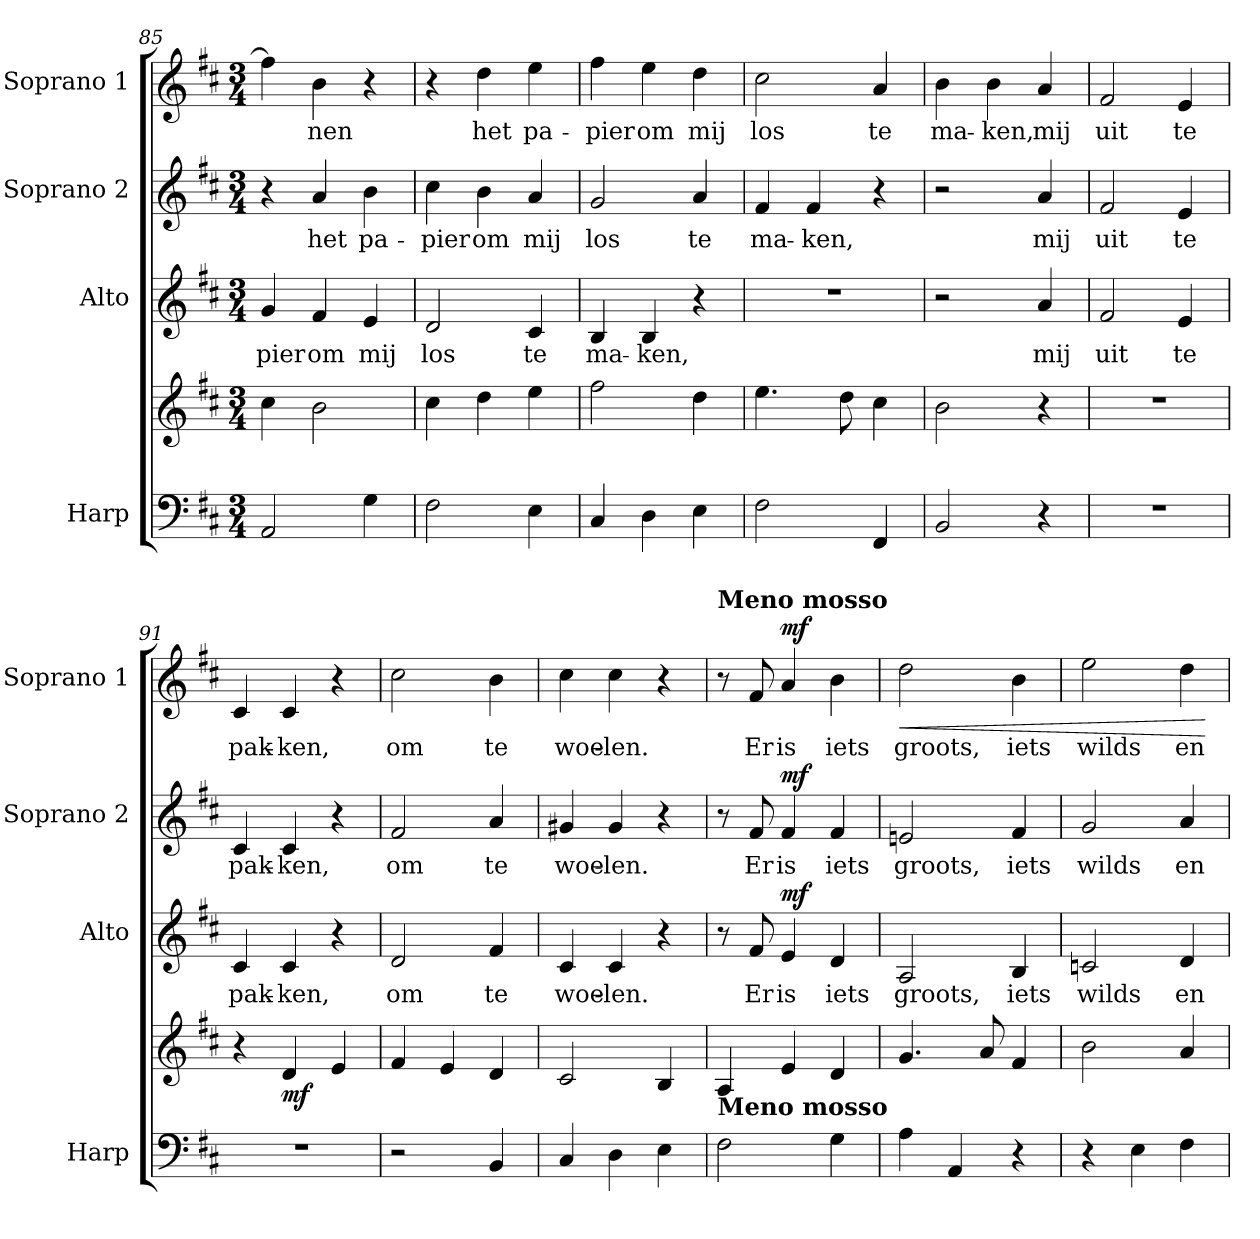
**kern	**kern	**dynam	**kern	**text	**dynam	**kern	**text	**dynam	**kern	**text	**dynam
*part4	*part4	*part4	*part3	*part3	*part3	*part2	*part2	*part2	*part1	*part1	*part1
*staff5	*staff4	*staff4/5	*staff3	*staff3	*staff3	*staff2	*staff2	*staff2	*staff1	*staff1	*staff1
*I"Harp	*	*	*I"Alto	*	*	*I"Soprano 2	*	*	*I"Soprano 1	*	*
*I'Harp	*	*	*I'Alto	*	*	*I'Soprano 2	*	*	*I'Soprano 1	*	*
*clefF4	*clefG2	*	*clefG2	*	*	*clefG2	*	*	*clefG2	*	*
*k[f#c#]	*k[f#c#]	*	*k[f#c#]	*	*	*k[f#c#]	*	*	*k[f#c#]	*	*
*D:	*D:	*	*D:	*	*	*D:	*	*	*D:	*	*
*M3/4	*M3/4	*	*M3/4	*	*	*M3/4	*	*	*M3/4	*	*
=85	=85	=85	=85	=85	=85	=85	=85	=85	=85	=85	=85
!	!	!	!	!LO:LY:b	!	!	!	!	!	!	!
2AA	4cc#	.	4g	-pier	.	4r	.	.	4ff#\]	.	.
!	!	!	!	!LO:LY:b	!	!	!LO:LY:b	!	!	!LO:LY:b	!
.	2b	.	4f#	om	.	4a	het	.	4b\	-nen	.
!	!	!	!	!LO:LY:b	!	!	!LO:LY:b	!	!	!	!
4G	.	.	4e	mij	.	4b	pa-	.	4r	.	.
=86	=86	=86	=86	=86	=86	=86	=86	=86	=86	=86	=86
!	!	!	!	!LO:LY:b	!	!	!LO:LY:b	!	!	!	!
2F#	4cc#	.	2d	los	.	4cc#	-pier	.	4r	.	.
!	!	!	!	!	!	!	!LO:LY:b	!	!	!LO:LY:b	!
.	4dd	.	.	.	.	4b	om	.	4dd\	het	.
!	!	!	!	!LO:LY:b	!	!	!LO:LY:b	!	!	!LO:LY:b	!
4E	4ee	.	4c#	te	.	4a	mij	.	4ee\	pa-	.
!!LO:LB:g=z
=87	=87	=87	=87	=87	=87	=87	=87	=87	=87	=87	=87
!	!	!	!	!LO:LY:b	!	!	!LO:LY:b	!	!	!LO:LY:b	!
4C#	2ff#	.	4B	ma-	.	2g	los	.	4ff#	-pier	.
!	!	!	!	!LO:LY:b	!	!	!	!	!	!LO:LY:b	!
4D	.	.	4B	-ken,	.	.	.	.	4ee	om	.
!	!	!	!	!	!	!	!LO:LY:b	!	!	!LO:LY:b	!
4E	4dd	.	4r	.	.	4a	te	.	4dd	mij	.
=88	=88	=88	=88	=88	=88	=88	=88	=88	=88	=88	=88
!	!	!	!LO:N:vis=1	!	!	!	!LO:LY:b	!	!	!LO:LY:b	!
2F#	4.ee	.	2.r	.	.	4f#	ma-	.	2cc#	los	.
!	!	!	!	!	!	!	!LO:LY:b	!	!	!	!
.	.	.	.	.	.	4f#	-ken,	.	.	.	.
.	8dd	.	.	.	.	.	.	.	.	.	.
!	!	!	!	!	!	!	!	!	!	!LO:LY:b	!
4FF#	4cc#	.	.	.	.	4r	.	.	4a	te	.
=89	=89	=89	=89	=89	=89	=89	=89	=89	=89	=89	=89
!	!	!	!	!	!	!	!	!	!	!LO:LY:b	!
2BB	2b	.	2r	.	.	2r	.	.	4b	ma-	.
!	!	!	!	!	!	!	!	!	!	!LO:LY:b	!
.	.	.	.	.	.	.	.	.	4b	-ken,	.
!	!	!	!	!LO:LY:b	!	!	!LO:LY:b	!	!	!LO:LY:b	!
4r	4r	.	4a	mij	.	4a	mij	.	4a	mij	.
=90	=90	=90	=90	=90	=90	=90	=90	=90	=90	=90	=90
!LO:N:vis=1	!LO:N:vis=1	!	!	!LO:LY:b	!	!	!LO:LY:b	!	!	!LO:LY:b	!
2.r	2.r	.	2f#	uit	.	2f#	uit	.	2f#	uit	.
!	!	!	!	!LO:LY:b	!	!	!LO:LY:b	!	!	!LO:LY:b	!
.	.	.	4e	te	.	4e	te	.	4e	te	.
=91	=91	=91	=91	=91	=91	=91	=91	=91	=91	=91	=91
!LO:N:vis=1	!	!	!	!LO:LY:b	!	!	!LO:LY:b	!	!	!LO:LY:b	!
2.r	4r	.	4c#	pak-	.	4c#	pak-	.	4c#	pak-	.
!	!	!LO:DY:b	!	!LO:LY:b	!	!	!LO:LY:b	!	!	!LO:LY:b	!
.	4d	mf	4c#	-ken,	.	4c#	-ken,	.	4c#	-ken,	.
.	4e	.	4r	.	.	4r	.	.	4r	.	.
=92	=92	=92	=92	=92	=92	=92	=92	=92	=92	=92	=92
!	!	!	!	!LO:LY:b	!	!	!LO:LY:b	!	!	!LO:LY:b	!
2r	4f#	.	2d	om	.	2f#	om	.	2cc#	om	.
.	4e	.	.	.	.	.	.	.	.	.	.
!	!	!	!	!LO:LY:b	!	!	!LO:LY:b	!	!	!LO:LY:b	!
4BB	4d	.	4f#	te	.	4a	te	.	4b	te	.
=93	=93	=93	=93	=93	=93	=93	=93	=93	=93	=93	=93
!	!	!	!	!LO:LY:b	!	!	!LO:LY:b	!	!	!LO:LY:b	!
4C#	2c#	.	4c#	woe-	.	4g#X	woe-	.	4cc#	woe-	.
!	!	!	!	!LO:LY:b	!	!	!LO:LY:b	!	!	!LO:LY:b	!
4D	.	.	4c#	-len.	.	4g#	-len.	.	4cc#	-len.	.
4E	4B	.	4r	.	.	4r	.	.	4r	.	.
!!LO:LB:g=z
=94	=94	=94	=94	=94	=94	=94	=94	=94	=94	=94	=94
!	!	!	!	!	!	!	!	!	!LO:TX:a:B:t=Meno mosso	!	!
!	!LO:TX:b:B:t=Meno mosso	!	!	!	!	!	!	!	!	!	!
2F#	4A	.	8r	.	.	8r	.	.	8r	.	.
!	!	!	!	!LO:LY:b	!	!	!LO:LY:b	!	!	!LO:LY:b	!
.	.	.	8f#	Er	.	8f#	Er	.	8f#	Er	.
!	!	!	!	!LO:LY:b	!LO:DY:a	!	!LO:LY:b	!LO:DY:a	!	!LO:LY:b	!LO:DY:a
.	4e	.	4e	is	mf	4f#	is	mf	4a	is	mf
!	!	!	!	!LO:LY:b	!	!	!LO:LY:b	!	!	!LO:LY:b	!
4G	4d	.	4d	iets	.	4f#	iets	.	4b	iets	.
=95	=95	=95	=95	=95	=95	=95	=95	=95	=95	=95	=95
!	!	!	!	!LO:LY:b	!	!	!LO:LY:b	!	!	!LO:LY:b	!LO:HP:b
4A	4.g	.	2A	groots,	.	2en	groots,	.	2dd	groots,	<
4AA	.	.	.	.	.	.	.	.	.	.	.
.	8a	.	.	.	.	.	.	.	.	.	.
!	!	!	!	!LO:LY:b	!	!	!LO:LY:b	!	!	!LO:LY:b	!
4r	4f#	.	4B	iets	.	4f#	iets	.	4b	iets	.
=96	=96	=96	=96	=96	=96	=96	=96	=96	=96	=96	=96
!	!	!	!	!LO:LY:b	!	!	!LO:LY:b	!	!	!LO:LY:b	!
4r	2b	.	2cn	wilds	.	2g	wilds	.	2ee	wilds	.
4E	.	.	.	.	.	.	.	.	.	.	.
!	!	!	!	!LO:LY:b	!	!	!LO:LY:b	!	!	!LO:LY:b	!
4F#	4a	.	4d	en	.	4a	en	.	4dd	en	.
.	.	.	.	.	.	.	.	.	.	.	[
=	=	=	=	=	=	=	=	=	=	=	=
*-	*-	*-	*-	*-	*-	*-	*-	*-	*-	*-	*-
